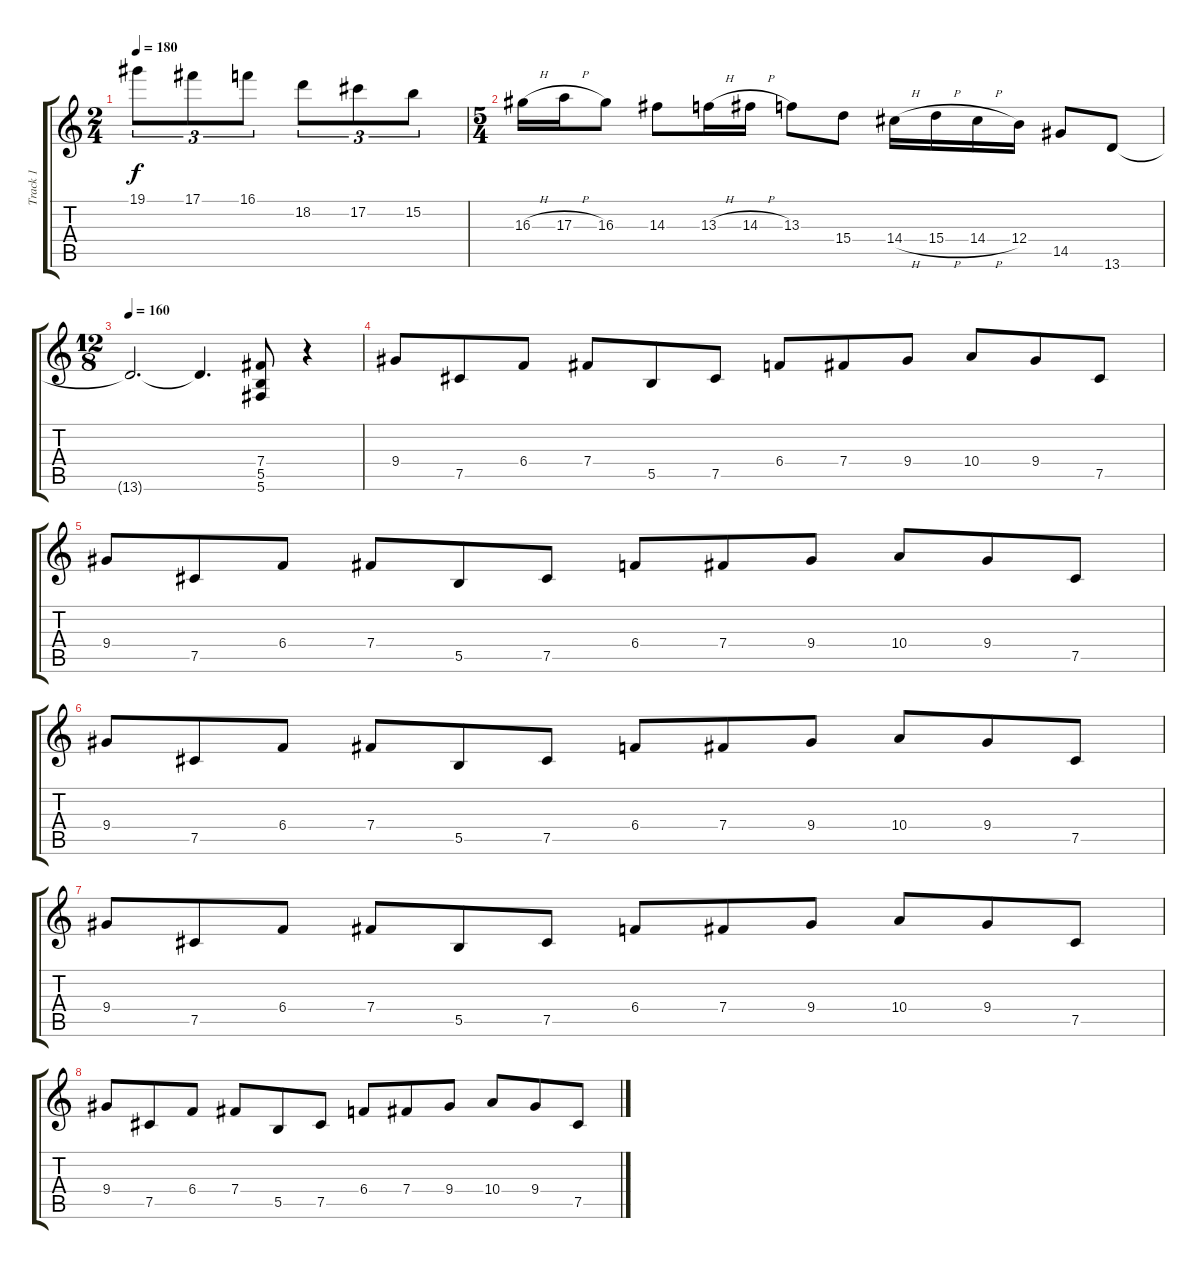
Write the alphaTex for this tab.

\track ("Track 1" "Track 1") {instrument distortionguitar}
\staff {score tabs}
\tuning (Db4 Ab3 E3 B2 Gb2 Db2) {hide}
\ts (2 4)
\tempo 180
\clef g2
\ks c
19.1.8{tu (3 2) dy f} 17.1.8{tu (3 2)} 16.1.8{tu (3 2)} 18.2.8{tu (3 2)} 17.2.8{tu (3 2)} 15.2.8{tu (3 2)} |
\ts (5 4)
16.3{h}.16 17.3{h}.16 16.3.8 14.3.8 13.3{h}.16 14.3{h}.16 13.3.8 15.4.8 14.4{h}.16 15.4{h}.16 14.4{h}.16 12.4.16 14.5.8 13.6.8 |
\ts (12 8)
\tempo 160
13.6{t}.2{d} 13.6{t}.4{d} (7.4 5.5 5.6).8 r.4 |
9.4.8 7.5.8 6.4.8 7.4.8 5.5.8 7.5.8 6.4.8 7.4.8 9.4.8 10.4.8 9.4.8 7.5.8 |
9.4.8 7.5.8 6.4.8 7.4.8 5.5.8 7.5.8 6.4.8 7.4.8 9.4.8 10.4.8 9.4.8 7.5.8 |
9.4.8 7.5.8 6.4.8 7.4.8 5.5.8 7.5.8 6.4.8 7.4.8 9.4.8 10.4.8 9.4.8 7.5.8 |
9.4.8 7.5.8 6.4.8 7.4.8 5.5.8 7.5.8 6.4.8 7.4.8 9.4.8 10.4.8 9.4.8 7.5.8 |
9.4.8 7.5.8 6.4.8 7.4.8 5.5.8 7.5.8 6.4.8 7.4.8 9.4.8 10.4.8 9.4.8 7.5.8
